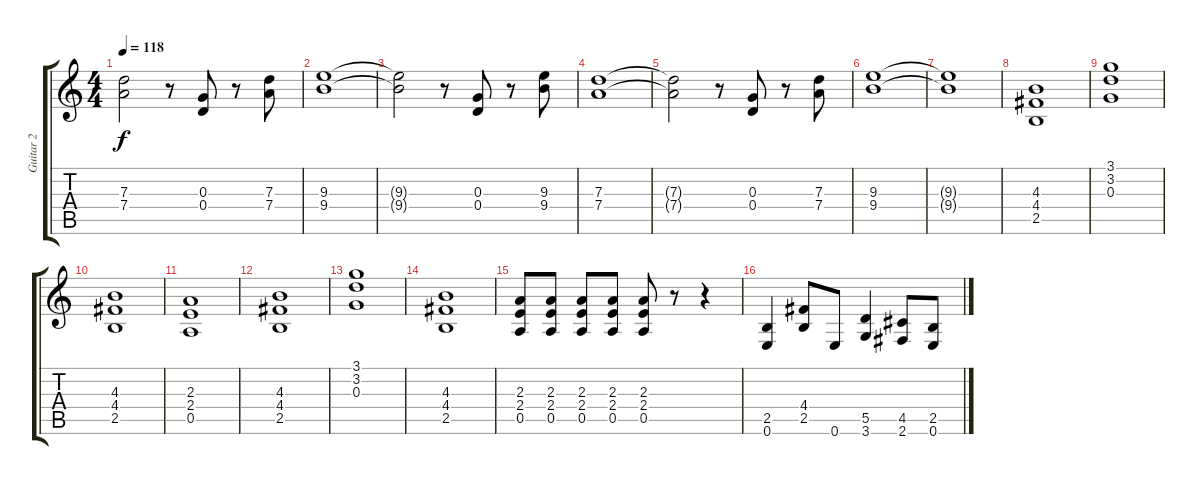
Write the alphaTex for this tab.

\track ("Guitar 2" "Guitar 2") {instrument distortionguitar}
\staff {score tabs}
\tuning (E4 B3 G3 D3 A2 E2) {hide}
\ts (4 4)
\tempo 118
\clef g2
\ks c
(7.3{t} 7.4{t}).2{dy f} r.8 (0.3 0.4).8 r.8 (7.3 7.4).8 |
(9.3 9.4).1 |
(9.3{t} 9.4{t}).2 r.8 (0.3 0.4).8 r.8 (9.3 9.4).8 |
(7.3 7.4).1 |
(7.3{t} 7.4{t}).2 r.8 (0.3 0.4).8 r.8 (7.3 7.4).8 |
(9.3 9.4).1 |
(9.3{t} 9.4{t}).1 |
(4.3 4.4 2.5).1 |
(3.1 3.2 0.3).1 |
(4.3 4.4 2.5).1 |
(2.3 2.4 0.5).1 |
(4.3 4.4 2.5).1 |
(3.1 3.2 0.3).1 |
(4.3 4.4 2.5).1 |
(2.3 2.4 0.5).8 (2.3 2.4 0.5).8 (2.3 2.4 0.5).8 (2.3 2.4 0.5).8 (2.3 2.4 0.5).8 r.8 r.4 |
(2.5 0.6).4 (4.4 2.5).8 0.6.8 (5.5 3.6).4 (4.5 2.6).8 (2.5 0.6).8
